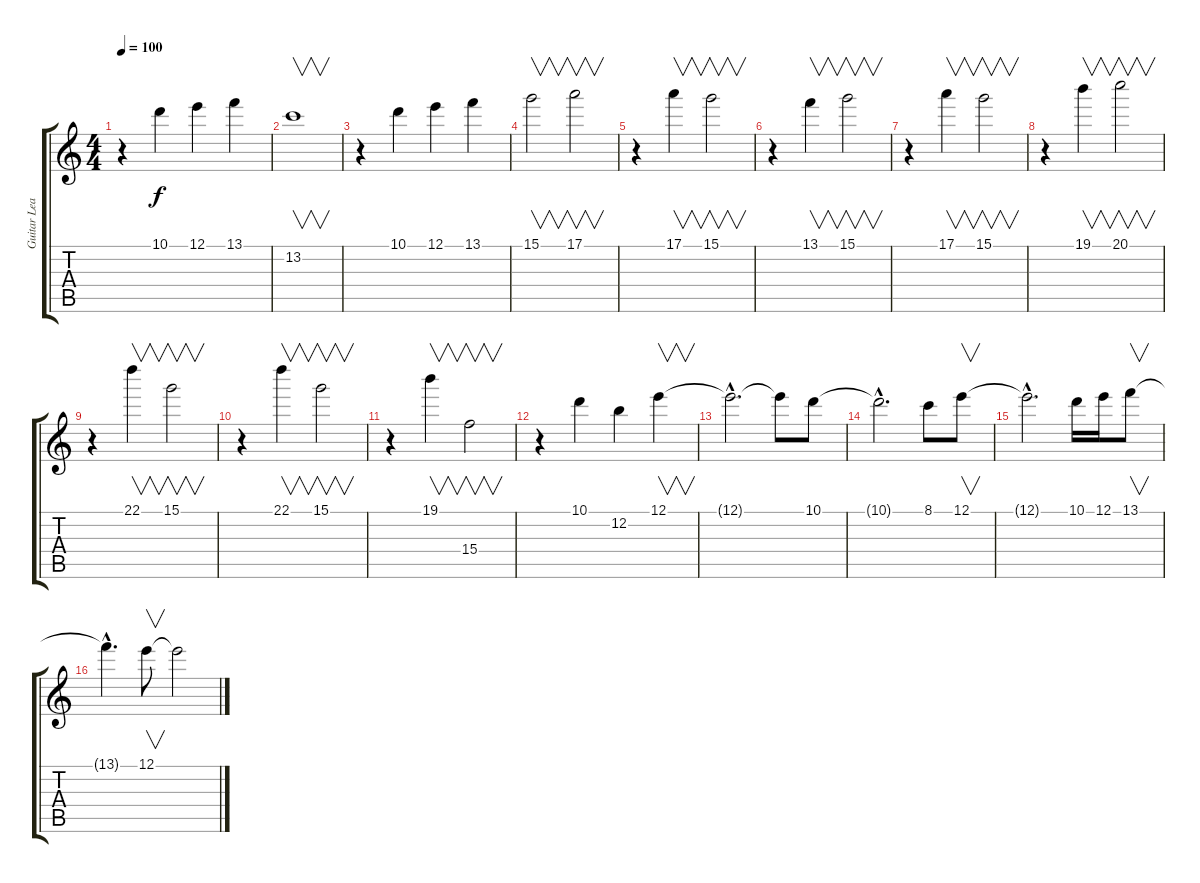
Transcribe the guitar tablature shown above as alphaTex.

\track ("Guitar Lead" "Guitar Lea") {instrument distortionguitar}
\staff {score tabs}
\tuning (E4 B3 G3 D3 A2 E2) {hide}
\ts (4 4)
\tempo 100
\clef g2
\ks c
r.4{dy f} 10.1.4 12.1.4 13.1.4 |
13.2.1{v} |
r.4 10.1.4 12.1.4 13.1.4 |
15.1.2{v} 17.1.2{v} |
r.4 17.1.4{v} 15.1.2{v} |
r.4 13.1.4{v} 15.1.2{v} |
r.4 17.1.4{v} 15.1.2{v} |
r.4 19.1.4{v} 20.1.2{v} |
r.4 22.1.4{v} 15.1.2{v} |
r.4 22.1.4{v} 15.1.2{v} |
r.4 19.1.4{v} 15.4.2{v} |
r.4 10.1.4 12.2.4 12.1.4{v} |
12.1{hac t}.2{d} 12.1{t}.8 10.1.8 |
10.1{hac t}.2{d} 8.1.8 12.1.8{v} |
12.1{hac t}.2{d} 10.1.16 12.1.16 13.1.8{v} |
13.1{hac t}.4{d} 12.1.8{v} 12.1{t}.2
